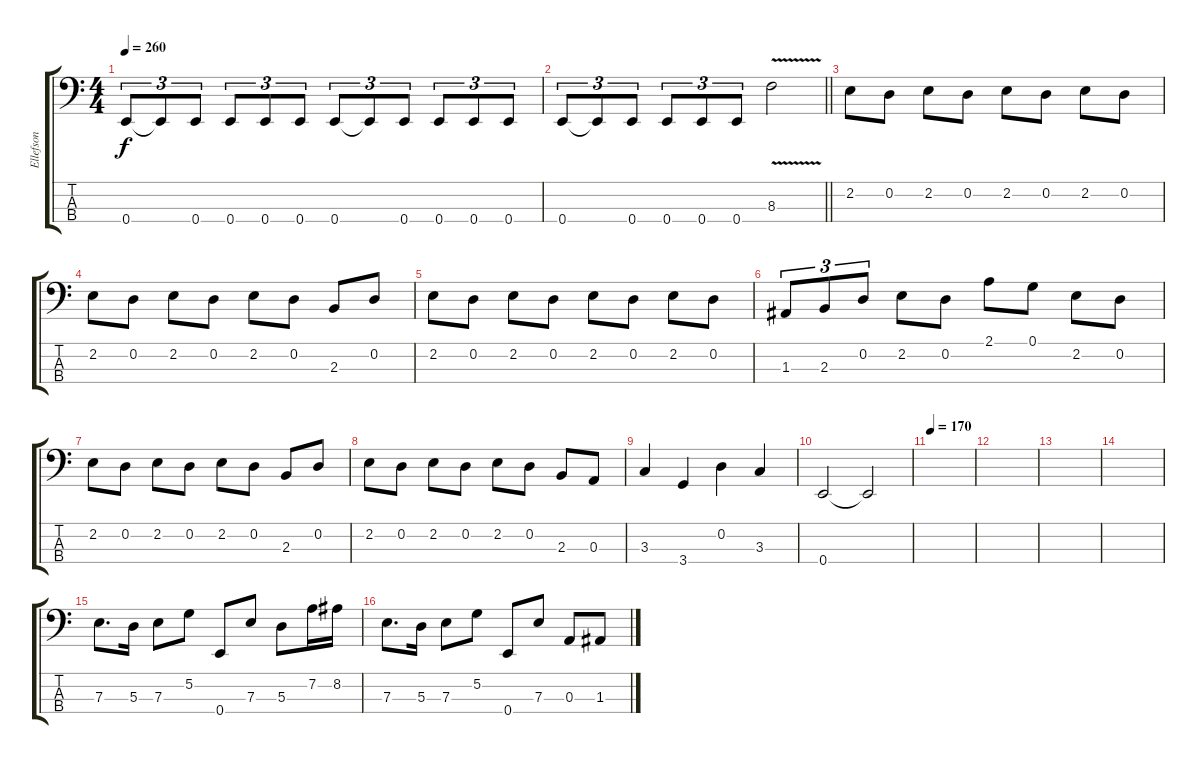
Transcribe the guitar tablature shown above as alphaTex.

\track ("Ellefson" "Ellefson") {instrument electricbasspick}
\staff {score tabs}
\tuning (G2 D2 A1 E1) {hide}
\ts (4 4)
\tempo 260
\clef f4
\ks c
0.4.8{tu (3 2) dy f} 0.4{t}.8{tu (3 2)} 0.4.8{tu (3 2)} 0.4.8{tu (3 2)} 0.4.8{tu (3 2)} 0.4.8{tu (3 2)} 0.4.8{tu (3 2)} 0.4{t}.8{tu (3 2)} 0.4.8{tu (3 2)} 0.4.8{tu (3 2)} 0.4.8{tu (3 2)} 0.4.8{tu (3 2)} |
\barLineRight lightlight
0.4.8{tu (3 2)} 0.4{t}.8{tu (3 2)} 0.4.8{tu (3 2)} 0.4.8{tu (3 2)} 0.4.8{tu (3 2)} 0.4.8{tu (3 2)} 8.3{v}.2 |
2.2.8 0.2.8 2.2.8 0.2.8 2.2.8 0.2.8 2.2.8 0.2.8 |
2.2.8 0.2.8 2.2.8 0.2.8 2.2.8 0.2.8 2.3.8 0.2.8 |
2.2.8 0.2.8 2.2.8 0.2.8 2.2.8 0.2.8 2.2.8 0.2.8 |
1.3.8{tu (3 2)} 2.3.8{tu (3 2)} 0.2.8{tu (3 2)} 2.2.8 0.2.8 2.1.8 0.1.8 2.2.8 0.2.8 |
2.2.8 0.2.8 2.2.8 0.2.8 2.2.8 0.2.8 2.3.8 0.2.8 |
2.2.8 0.2.8 2.2.8 0.2.8 2.2.8 0.2.8 2.3.8 0.3.8 |
3.3.4 3.4.4 0.2.4 3.3.4 |
0.4.2 0.4{t}.2 |
\tempo 170
|
|
|
|
7.3.8{d volume 12} 5.3.16 7.3.8 5.2.8 0.4.8 7.3.8 5.3.8 7.2.16 8.2.16 |
7.3.8{d} 5.3.16 7.3.8 5.2.8 0.4.8 7.3.8 0.3.8 1.3.8
